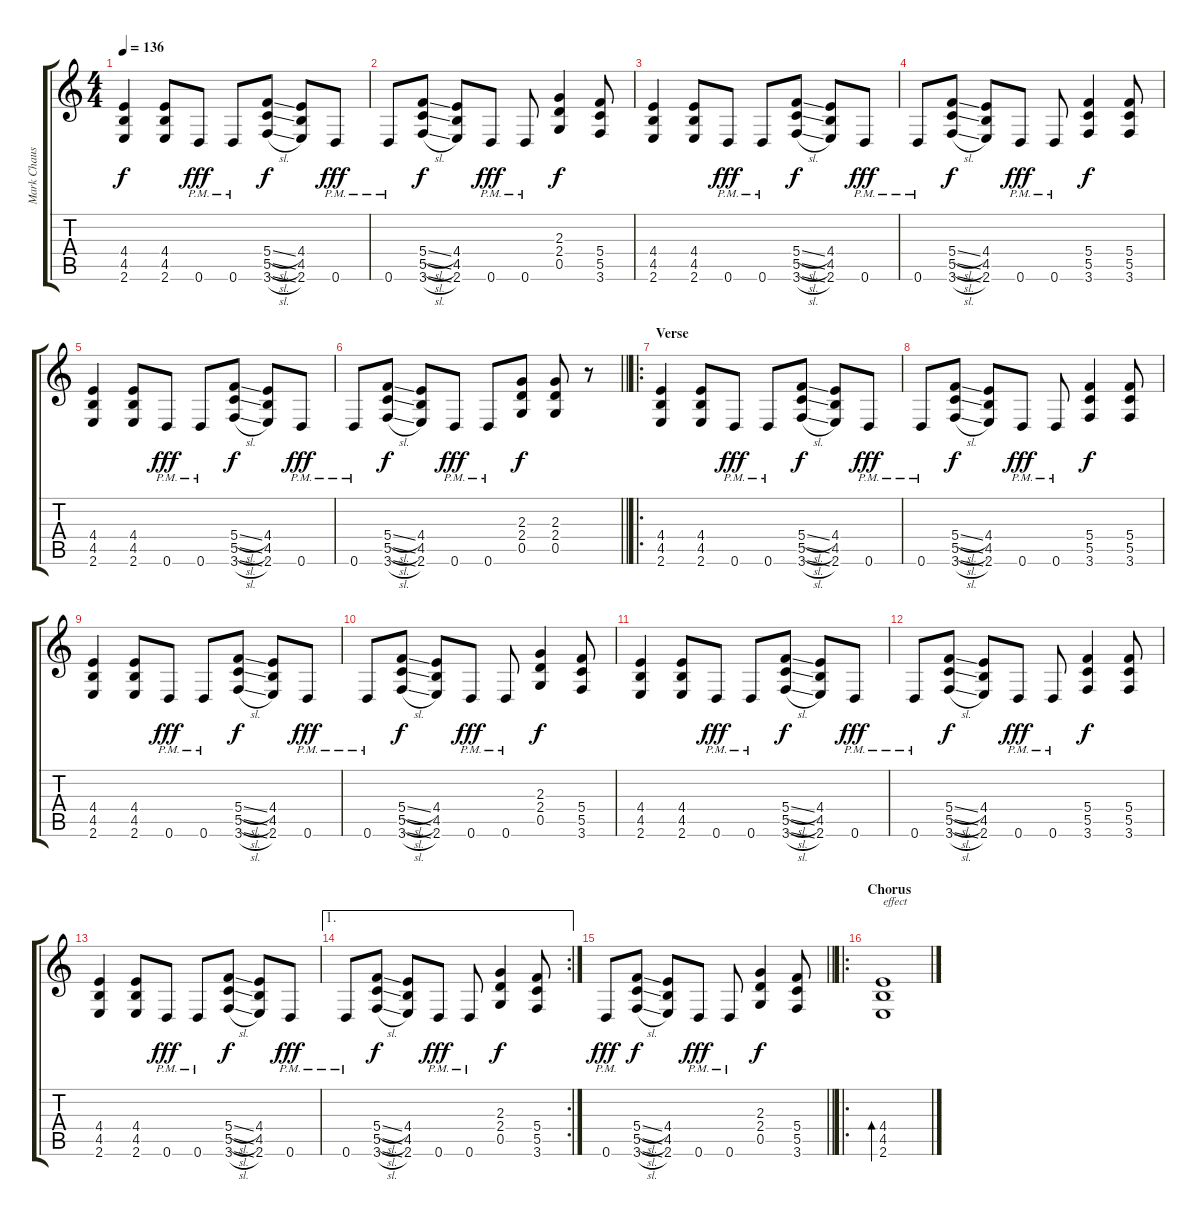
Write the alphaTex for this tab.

\track ("Mark Chaussee" "Mark Chaus") {instrument distortionguitar}
\staff {score tabs}
\tuning (D4 A3 F3 C3 G2 D2) {hide}
\ts (4 4)
\tempo 136
\clef g2
\ks c
(4.4 4.5 2.6).4{dy f} (4.4 4.5 2.6).8 0.6{pm}.8{dy fff} 0.6{pm}.8 (5.4{sl} 5.5{sl} 3.6{sl}).8{dy f} (4.4 4.5 2.6).8 0.6{pm}.8{dy fff} |
0.6{pm}.8 (5.4{sl} 5.5{sl} 3.6{sl}).8{dy f} (4.4 4.5 2.6).8 0.6{pm}.8{dy fff} 0.6{pm}.8 (2.3 2.4 0.5).4{dy f} (5.4 5.5 3.6).8 |
(4.4 4.5 2.6).4 (4.4 4.5 2.6).8 0.6{pm}.8{dy fff} 0.6{pm}.8 (5.4{sl} 5.5{sl} 3.6{sl}).8{dy f} (4.4 4.5 2.6).8 0.6{pm}.8{dy fff} |
0.6{pm}.8 (5.4{sl} 5.5{sl} 3.6{sl}).8{dy f} (4.4 4.5 2.6).8 0.6{pm}.8{dy fff} 0.6{pm}.8 (5.4 5.5 3.6).4{dy f} (5.4 5.5 3.6).8 |
(4.4 4.5 2.6).4 (4.4 4.5 2.6).8 0.6{pm}.8{dy fff} 0.6{pm}.8 (5.4{sl} 5.5{sl} 3.6{sl}).8{dy f} (4.4 4.5 2.6).8 0.6{pm}.8{dy fff} |
\barLineRight lightlight
0.6{pm}.8 (5.4{sl} 5.5{sl} 3.6{sl}).8{dy f} (4.4 4.5 2.6).8 0.6{pm}.8{dy fff} 0.6{pm}.8 (2.3 2.4 0.5).8{dy f} (2.3 2.4 0.5).8 r.8 |
\ro
\section ("" "Verse")
(4.4 4.5 2.6).4 (4.4 4.5 2.6).8 0.6{pm}.8{dy fff} 0.6{pm}.8 (5.4{sl} 5.5{sl} 3.6{sl}).8{dy f} (4.4 4.5 2.6).8 0.6{pm}.8{dy fff} |
0.6{pm}.8 (5.4{sl} 5.5{sl} 3.6{sl}).8{dy f} (4.4 4.5 2.6).8 0.6{pm}.8{dy fff} 0.6{pm}.8 (5.4 5.5 3.6).4{dy f} (5.4 5.5 3.6).8 |
(4.4 4.5 2.6).4 (4.4 4.5 2.6).8 0.6{pm}.8{dy fff} 0.6{pm}.8 (5.4{sl} 5.5{sl} 3.6{sl}).8{dy f} (4.4 4.5 2.6).8 0.6{pm}.8{dy fff} |
0.6{pm}.8 (5.4{sl} 5.5{sl} 3.6{sl}).8{dy f} (4.4 4.5 2.6).8 0.6{pm}.8{dy fff} 0.6{pm}.8 (2.3 2.4 0.5).4{dy f} (5.4 5.5 3.6).8 |
(4.4 4.5 2.6).4 (4.4 4.5 2.6).8 0.6{pm}.8{dy fff} 0.6{pm}.8 (5.4{sl} 5.5{sl} 3.6{sl}).8{dy f} (4.4 4.5 2.6).8 0.6{pm}.8{dy fff} |
0.6{pm}.8 (5.4{sl} 5.5{sl} 3.6{sl}).8{dy f} (4.4 4.5 2.6).8 0.6{pm}.8{dy fff} 0.6{pm}.8 (5.4 5.5 3.6).4{dy f} (5.4 5.5 3.6).8 |
(4.4 4.5 2.6).4 (4.4 4.5 2.6).8 0.6{pm}.8{dy fff} 0.6{pm}.8 (5.4{sl} 5.5{sl} 3.6{sl}).8{dy f} (4.4 4.5 2.6).8 0.6{pm}.8{dy fff} |
\ae 1
\rc 2
0.6{pm}.8 (5.4{sl} 5.5{sl} 3.6{sl}).8{dy f} (4.4 4.5 2.6).8 0.6{pm}.8{dy fff} 0.6{pm}.8 (2.3 2.4 0.5).4{dy f} (5.4 5.5 3.6).8 |
\barLineRight lightlight
0.6{pm}.8{dy fff} (5.4{sl} 5.5{sl} 3.6{sl}).8{dy f} (4.4 4.5 2.6).8 0.6{pm}.8{dy fff} 0.6{pm}.8 (2.3 2.4 0.5).4{dy f} (5.4 5.5 3.6).8 |
\ro
\section ("" "Chorus")
(4.4 4.5 2.6).1{bd 480 txt "effect" instrument electricguitarclean}
